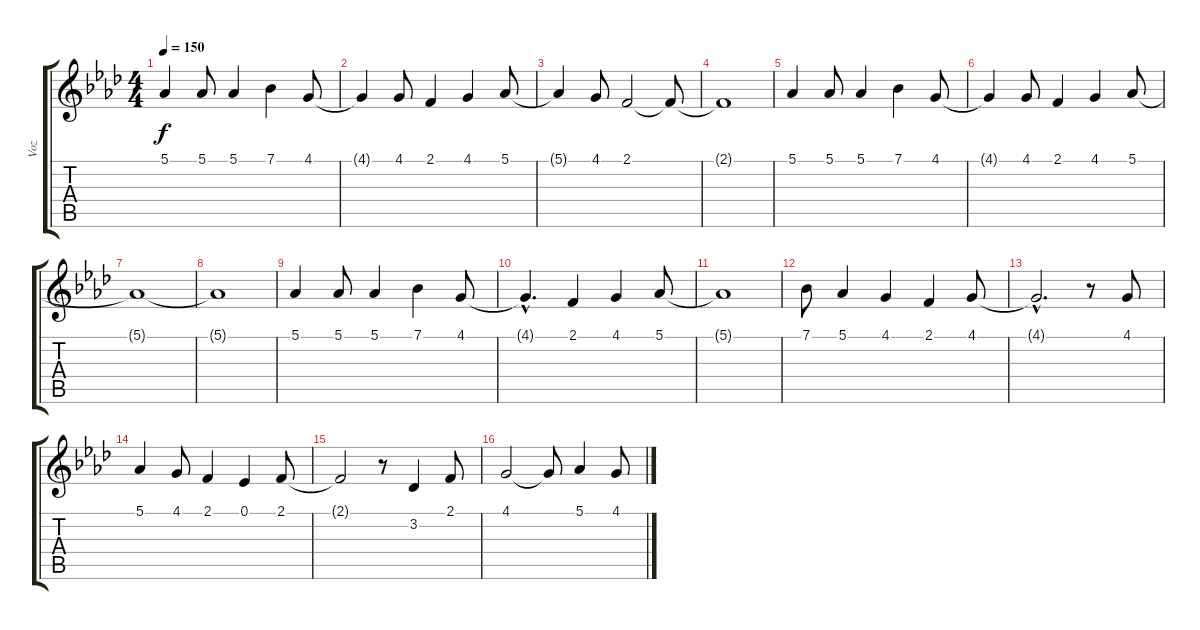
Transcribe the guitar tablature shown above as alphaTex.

\track ("Voz" "Voz") {instrument frenchhorn}
\staff {score tabs}
\tuning (Eb4 Bb3 Gb3 Db3 Ab2 Eb2) {hide}
\ts (4 4)
\tempo 150
\clef g2
\ks fminor
5.1.4{dy f} 5.1.8 5.1.4 7.1.4 4.1.8 |
4.1{t}.4 4.1.8 2.1.4 4.1.4 5.1.8 |
5.1{t}.4 4.1.8 2.1.2 2.1{t}.8 |
2.1{t}.1 |
5.1.4 5.1.8 5.1.4 7.1.4 4.1.8 |
4.1{t}.4 4.1.8 2.1.4 4.1.4 5.1.8 |
5.1{t}.1 |
5.1{t}.1 |
5.1.4 5.1.8 5.1.4 7.1.4 4.1.8 |
4.1{hac t}.4{d} 2.1.4 4.1.4 5.1.8 |
5.1{t}.1 |
7.1.8 5.1.4 4.1.4 2.1.4 4.1.8 |
4.1{hac t}.2{d} r.8 4.1.8 |
5.1.4 4.1.8 2.1.4 0.1.4 2.1.8 |
2.1{t}.2 r.8 3.2.4 2.1.8 |
4.1.2 4.1{t}.8 5.1.4 4.1.8
